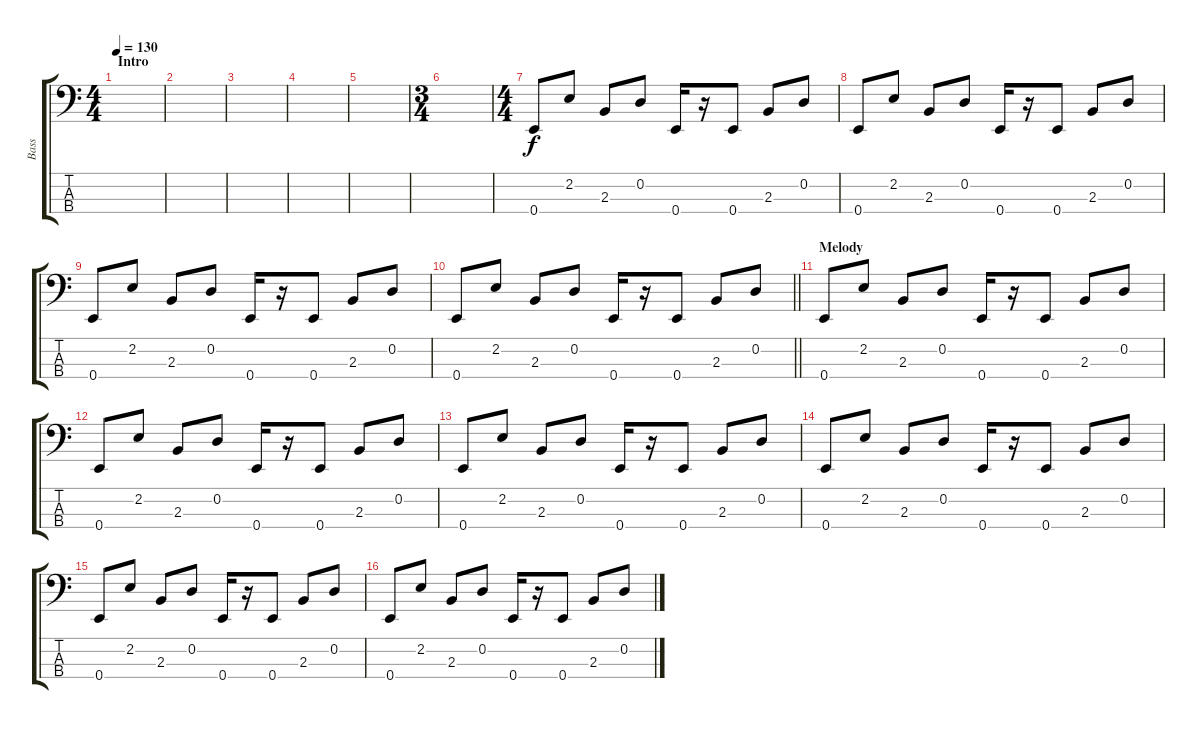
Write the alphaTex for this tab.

\track ("Bass" "Bass") {instrument electricbassfinger}
\staff {score tabs}
\tuning (G2 D2 A1 E1) {hide}
\ts (4 4)
\section ("" "Intro")
\tempo 130
\clef f4
\ks c
|
|
|
|
|
\ts (3 4)
|
\ts (4 4)
0.4.8 2.2.8 2.3.8 0.2.8 0.4.16 r.16 0.4.8 2.3.8 0.2.8 |
0.4.8 2.2.8 2.3.8 0.2.8 0.4.16 r.16 0.4.8 2.3.8 0.2.8 |
0.4.8 2.2.8 2.3.8 0.2.8 0.4.16 r.16 0.4.8 2.3.8 0.2.8 |
\barLineRight lightlight
0.4.8 2.2.8 2.3.8 0.2.8 0.4.16 r.16 0.4.8 2.3.8 0.2.8 |
\section ("" "Melody")
0.4.8 2.2.8 2.3.8 0.2.8 0.4.16 r.16 0.4.8 2.3.8 0.2.8 |
0.4.8 2.2.8 2.3.8 0.2.8 0.4.16 r.16 0.4.8 2.3.8 0.2.8 |
0.4.8 2.2.8 2.3.8 0.2.8 0.4.16 r.16 0.4.8 2.3.8 0.2.8 |
0.4.8 2.2.8 2.3.8 0.2.8 0.4.16 r.16 0.4.8 2.3.8 0.2.8 |
0.4.8 2.2.8 2.3.8 0.2.8 0.4.16 r.16 0.4.8 2.3.8 0.2.8 |
0.4.8 2.2.8 2.3.8 0.2.8 0.4.16 r.16 0.4.8 2.3.8 0.2.8
